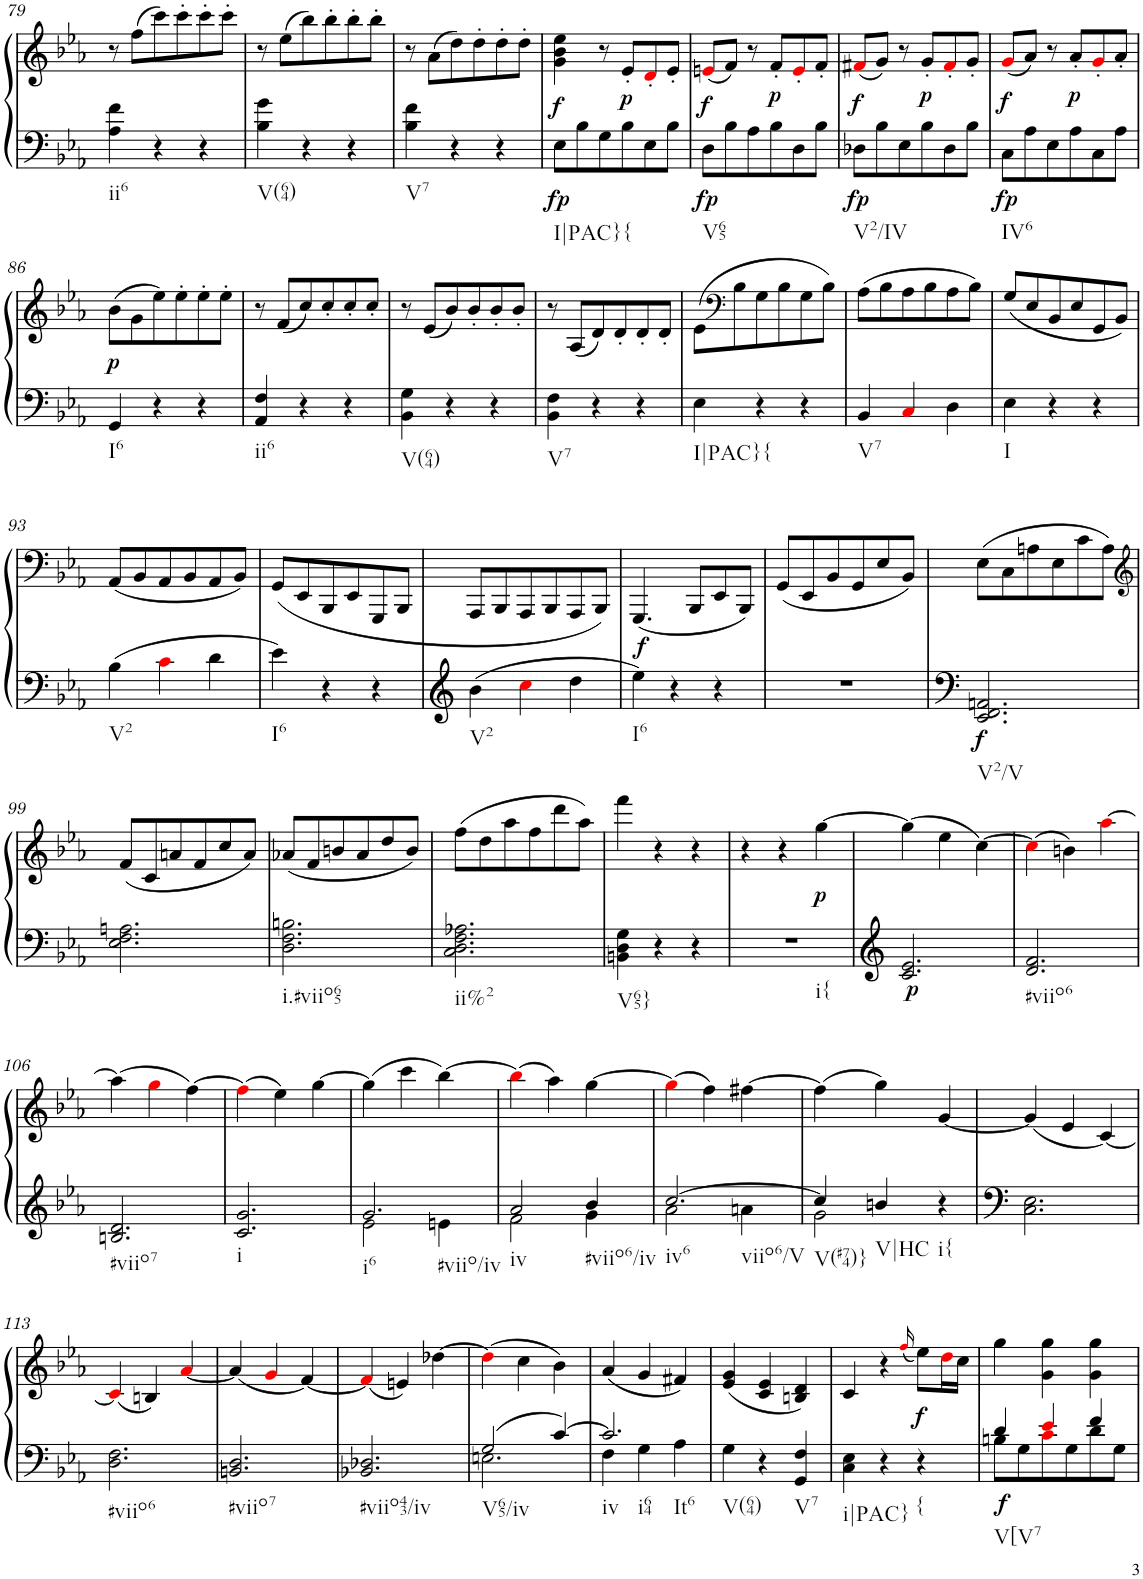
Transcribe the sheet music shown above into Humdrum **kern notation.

**kern	**kern	**dynam
*part1	*part1	*part1
*staff2	*staff1	*staff1/2
*I"Piano	*	*
*I'Pno.	*	*
!!LO:PB:g=z
*clefF4	*clefG2	*
*k[b-e-a-]	*k[b-e-a-]	*
*M3/4	*M3/4	*
=79	=79	=79
!LO:TX:b:t=ii6	!	!
4A-\ 4f\	8r	.
.	(8ff\L	.
4r	8ccc\)	.
.	8ccc'\	.
4r	8ccc'\	.
.	8ccc'\J	.
=80	=80	=80
!LO:TX:b:t=V(64)	!	!
4B-\ 4g\	8r	.
.	(8ee-\L	.
4r	8bb-\)	.
.	8bb-'\	.
4r	8bb-'\	.
.	8bb-'\J	.
=81	=81	=81
!LO:TX:b:t=V7	!	!
4B-\ 4f\	8r	.
.	(8a-\L	.
4r	8dd\)	.
.	8dd'\	.
4r	8dd'\	.
.	8dd'\J	.
=82	=82	=82
!LO:TX:b:t=I|PAC}{	!	!
!	!	!LO:DY:b=2
!	!	!LO:DY:n=1:b
8E-\L	4g\ 4b-\ 4ee-\	fp f
8B-\	.	.
8G\	8r	.
!	!	!LO:DY:n=2:b
8B-\	8e-'/L	p
8E-\	8d'i/	.
8B-\J	8e-'/J	.
=83	=83	=83
!LO:TX:b:t=V65	!	!
!	!	!LO:DY:b=2
!	!	!LO:DY:n=1:b
8D\L	(8eni/L	fp f
8B-\	8f/J)	.
8A-\	8r	.
!	!	!LO:DY:n=2:b
8B-\	8f'/L	p
8D\	8e'i/	.
8B-\J	8f'/J	.
=84	=84	=84
!LO:TX:b:t=V2/IV	!	!
!	!	!LO:DY:b=2
!	!	!LO:DY:n=1:b
8D-X\L	(8f#Xi/L	fp f
8B-\	8g/J)	.
8E-\	8r	.
!	!	!LO:DY:n=2:b
8B-\	8g'/L	p
8D-\	8f#'i/	.
8B-\J	8g'/J	.
=85	=85	=85
!LO:TX:b:t=IV6	!	!
!	!	!LO:DY:b=2
!	!	!LO:DY:n=1:b
8C\L	(8gi/L	fp f
8A-\	8a-/J)	.
8E-\	8r	.
!	!	!LO:DY:n=2:b
8A-\	8a-'/L	p
8C\	8g'i/	.
8A-\J	8a-'/J	.
!!LO:LB:g=z
=86	=86	=86
!LO:TX:b:t=I6	!	!
!	!	!LO:DY:b
4GG/	(8b-\L	p
.	8g\	.
4r	8ee-\)	.
.	8ee-'\	.
4r	8ee-'\	.
.	8ee-'\J	.
=87	=87	=87
!LO:TX:b:t=ii6	!	!
4AA-/ 4F/	8r	.
.	(8f/L	.
4r	8cc/)	.
.	8cc'/	.
4r	8cc'/	.
.	8cc'/J	.
=88	=88	=88
!LO:TX:b:t=V(64)	!	!
4BB-\ 4G\	8r	.
.	(8e-/L	.
4r	8b-/)	.
.	8b-'/	.
4r	8b-'/	.
.	8b-'/J	.
=89	=89	=89
!LO:TX:b:t=V7	!	!
4BB-\ 4F\	8r	.
.	(8A-/L	.
4r	8d/)	.
.	8d'/	.
4r	8d'/	.
.	8d'/J	.
=90	=90	=90
!LO:TX:b:t=I|PAC}{	!	!
4E-\	(8e-\L	.
*	*clefF4	*
.	8B-\	.
4r	8G\	.
.	8B-\	.
4r	8G\	.
.	8B-\J)	.
=91	=91	=91
!LO:TX:b:t=V7	!	!
4BB-/	(8A-\L	.
.	8B-\	.
4Ci/	8A-\	.
.	8B-\	.
4D\	8A-\	.
.	8B-\J)	.
=92	=92	=92
!LO:TX:b:t=I	!	!
4E-\	(8G/L	.
.	8E-/	.
4r	8BB-/	.
.	8E-/	.
4r	8GG/	.
.	8BB-/J)	.
!!LO:LB:g=z
=93	=93	=93
!LO:TX:b:t=V2	!	!
4B-\	(8AA-/L	.
.	8BB-/	.
4ci\	8AA-/	.
.	8BB-/	.
4d\	8AA-/	.
.	8BB-/J)	.
=94	=94	=94
!LO:TX:b:t=I6	!	!
4e-\	(8GG/L	.
.	8EE-/	.
4r	8BBB-/	.
.	8EE-/	.
4r	8GGG/	.
.	8BBB-/J	.
=95	=95	=95
!LO:TX:b:t=V2	!	!
4b-\	8AAA-/L	.
.	8BBB-/	.
4cci\	8AAA-/	.
.	8BBB-/	.
4dd\	8AAA-/	.
.	8BBB-/J)	.
=96	=96	=96
!LO:TX:b:t=I6	!	!
!	!	!LO:DY:b
4ee-\	(4.GGG/	f
4r	.	.
.	8BBB-/L	.
4r	8EE-/	.
.	8BBB-/J)	.
=97	=97	=97
2.r	(8GG/L	.
.	8EE-/	.
.	8BB-/	.
.	8GG/	.
.	8E-/	.
.	8BB-/J)	.
=98	=98	=98
!LO:TX:b:t=V2/V	!	!
!	!	!LO:DY:b=2
2.EE-/ 2.FF/ 2.AAn/	(8E-\L	f
.	8C\	.
.	8An\	.
.	8E-\	.
.	8c\	.
.	8A\J)	.
!!LO:LB:g=z
=99	=99	=99
*	*clefG2	*
2.E-\ 2.F\ 2.An\	(8f/L	.
.	8c/	.
.	8an/	.
.	8f/	.
.	8cc/	.
.	8a/J)	.
=100	=100	=100
!LO:TX:b:t=i.#viio65	!	!
2.D\ 2.F\ 2.Bn\	(8a-X/L	.
.	8f/	.
.	8bn/	.
.	8a-/	.
.	8dd/	.
.	8b/J)	.
=101	=101	=101
!LO:TX:b:t=ii%2	!	!
2.C\ 2.D\ 2.F\ 2.A-X\	(8ff\L	.
.	8dd\	.
.	8aa-\	.
.	8ff\	.
.	8ddd\	.
.	8aa-\J)	.
=102	=102	=102
!LO:TX:b:t=V65}	!	!
4BBn\ 4D\ 4G\	4fff\	.
4r	4r	.
4r	4r	.
=103	=103	=103
!LO:TX:b:t=i{	!	!
2.r	4r	.
.	4r	.
!	!	!LO:DY:b
.	[4gg\	p
=104	=104	=104
!	!	!LO:DY:b=2
2.c/ 2.e-/	(4gg\]	p
.	4ee-\	.
.	[4cc\)	.
=105	=105	=105
!LO:TX:b:t=#viio6	!	!
2.d/ 2.f/	(4cci\]	.
.	4bn\)	.
.	[4aa-i\	.
!!LO:LB:g=z
=106	=106	=106
!LO:TX:b:t=#viio7	!	!
2.Bn/ 2.d/	(4aa-\]	.
.	4ggi\	.
.	[4ff\)	.
=107	=107	=107
!LO:TX:b:t=i	!	!
2.c/ 2.g/	(4ffi\]	.
.	4ee-\)	.
.	[4gg\	.
=108	=108	=108
*^	*	*
!LO:TX:b:t=i6	!	!	!
!LO:TX:b:t=#viio/iv	!	!	!
2.g/	2e-\	(4gg\]	.
.	.	4ccc\	.
.	4en\	[4bb-\)	.
=109	=109	=109	=109
!LO:TX:b:t=iv	!	!	!
2a-/	2f\	(4bb-i\]	.
.	.	4aa-\)	.
!LO:TX:b:t=#viio6/iv	!	!	!
4b-/	4g\	[4gg\	.
=110	=110	=110	=110
!LO:TX:b:t=iv6	!	!	!
!LO:TX:b:t=viio6/V	!	!	!
[2.cc/	2a-\	(4ggi\]	.
.	.	4ff\)	.
.	4an\	[4ff#X\	.
=111	=111	=111	=111
!LO:TX:b:t=V(#74)}	!	!	!
4cc/]	2g\	(4ff#\]	.
!LO:TX:b:t=V|HC	!	!	!
4bn/	.	4gg\)	.
!LO:TX:b:t=i{	!	!	!
4r	4ryy	[4g/	.
*v	*v	*	*
=112	=112	=112
2.C\ 2.E-\	(4g/]	.
.	4e-/	.
.	[4c/)	.
!!LO:LB:g=z
=113	=113	=113
!LO:TX:b:t=#viio6	!	!
2.D\ 2.F\	(4ci/]	.
.	4Bn/)	.
.	[4a-i/	.
=114	=114	=114
!LO:TX:b:t=#viio7	!	!
2.BBn/ 2.D/	(4a-/]	.
.	4gi/	.
.	[4f/)	.
=115	=115	=115
!LO:TX:b:t=#viio43/iv	!	!
2.BB-X/ 2.D-X/	(4fi/]	.
.	4en/)	.
.	[4dd-X\	.
=116	=116	=116
*^	*	*
!LO:TX:b:t=V65/iv	!	!	!
2G/	2.En\	(4dd-i\]	.
.	.	4cc\	.
[4c/	.	4b-\)	.
=117	=117	=117	=117
!LO:TX:b:t=iv	!	!	!
!LO:TX:b:t=i64	!	!	!
!LO:TX:b:t=It6	!	!	!
2.c/]	4F\	(4a-/	.
.	4G\	4g/	.
.	4A-\	4f#X/)	.
=118	=118	=118	=118
!LO:TX:b:t=V(64)	!	!	!
*v	*v	*	*
4G\	(4e-/ 4g/	.
4r	4c/ 4e-/	.
!LO:TX:b:t=V7	!	!
4GG/ 4F/	4Bn/ 4d/)	.
=119	=119	=119
!LO:TX:b:t=i|PAC}	!	!
4C\ 4E-\	4c/	.
4r	4r	.
.	(16qffi/	.
!LO:TX:b:t={	!	!
!	!	!LO:DY:b
4r	8ee-\L)	f
.	16ddi\L	.
.	16cc\JJ	.
=120	=120	=120
*^	*	*
!LO:TX:b:t=V[V7	!	!	!
!	!	!	!LO:DY:b=2
4d/	8Bn\L	4gg\	f
.	8G\	.	.
4e-i/	8ci\	4g\ 4gg\	.
.	8G\	.	.
4f/	8d\	4g\ 4gg\	.
.	8G\J	.	.
*v	*v	*	*
=	=	=
*-	*-	*-
